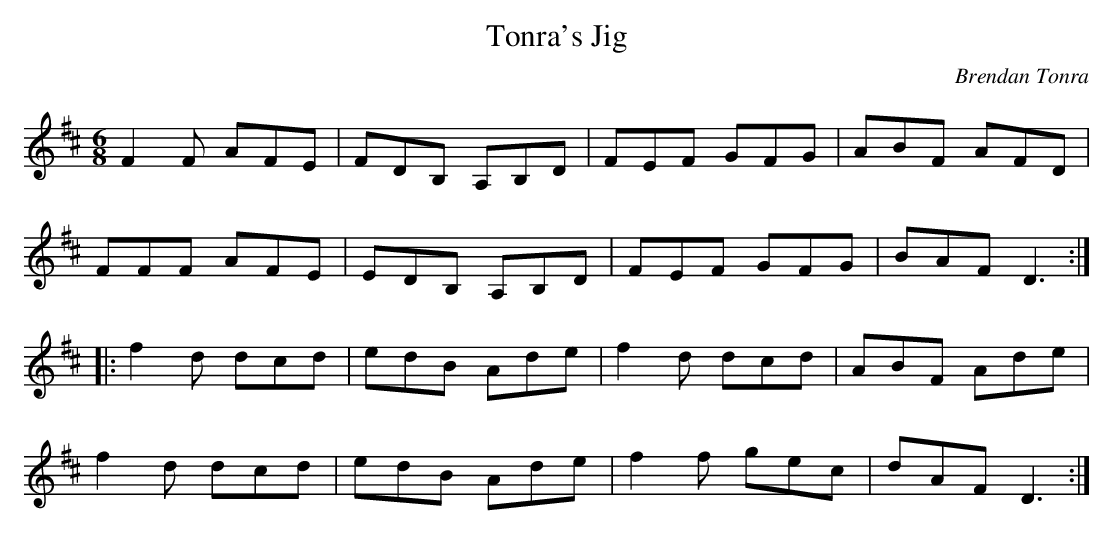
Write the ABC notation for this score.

X:1
T:Tonra's Jig
M:6/8
L:1/8
C:Brendan Tonra
K:D
F2F AFE|FDB, A,B,D|FEF GFG|ABF AFD|!
FFF AFE|EDB, A,B,D|FEF GFG|BAF D3:|!
|:f2d dcd|edB Ade|f2d dcd|ABF Ade|!
f2d dcd|edB Ade|f2f gec|dAF D3:|]!
